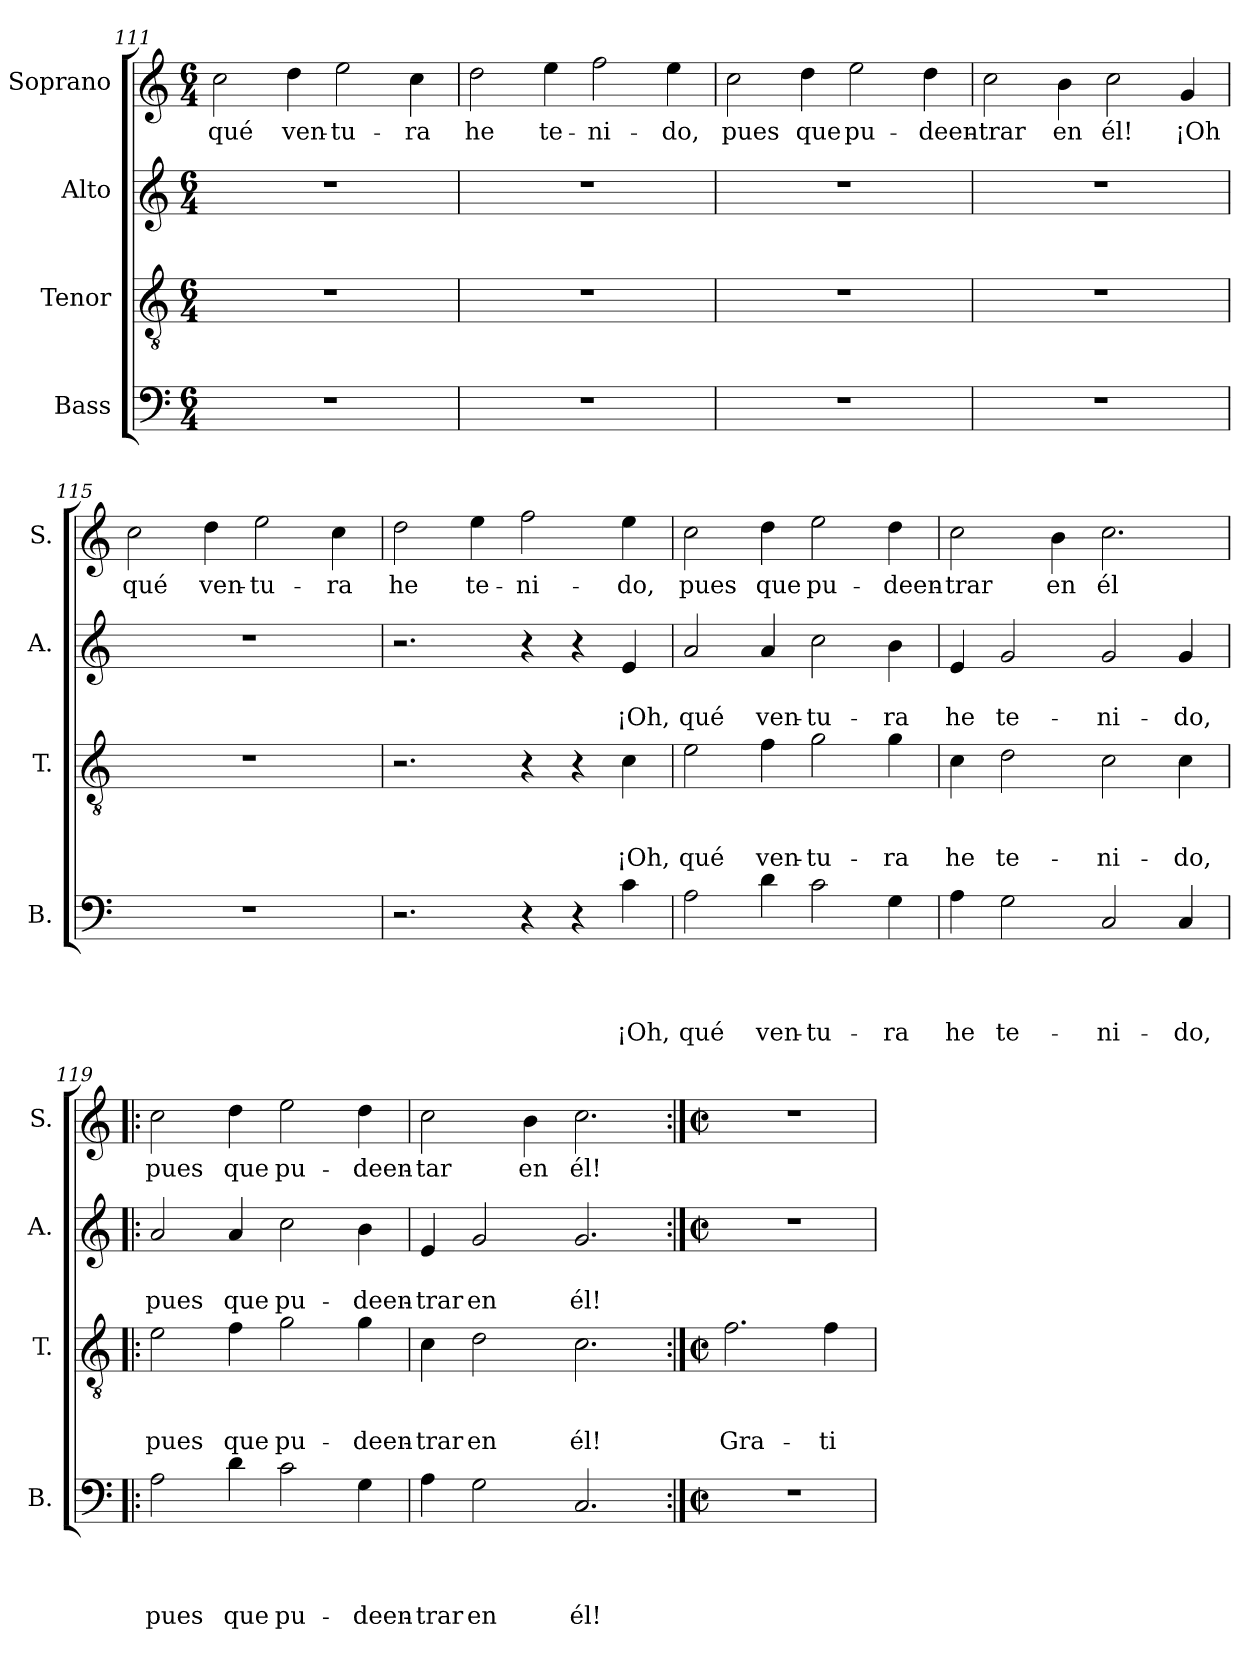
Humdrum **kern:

**kern	**text	**text	**text	**text	**kern	**text	**text	**text	**kern	**text	**text	**kern	**text
*part4	*part4	*part4	*part4	*part4	*part3	*part3	*part3	*part3	*part2	*part2	*part2	*part1	*part1
*staff4	*staff4	*staff4	*staff4	*staff4	*staff3	*staff3	*staff3	*staff3	*staff2	*staff2	*staff2	*staff1	*staff1
*I"Bass	*	*	*	*	*I"Tenor	*	*	*	*I"Alto	*	*	*I"Soprano	*
*I'B.	*	*	*	*	*I'T.	*	*	*	*I'A.	*	*	*I'S.	*
*clefF4	*	*	*	*	*clefGv2	*	*	*	*clefG2	*	*	*clefG2	*
*	*	*	*	*	*ITrd7c12	*	*	*	*	*	*	*	*
*k[]	*	*	*	*	*k[]	*	*	*	*k[]	*	*	*k[]	*
*C:	*	*	*	*	*C:	*	*	*	*C:	*	*	*C:	*
*M6/4	*	*	*	*	*M6/4	*	*	*	*M6/4	*	*	*M6/4	*
=111	=111	=111	=111	=111	=111	=111	=111	=111	=111	=111	=111	=111	=111
!LO:N:vis=1	!	!	!	!	!LO:N:vis=1	!	!	!	!LO:N:vis=1	!	!	!	!LO:LY:b
1.r	.	.	.	.	1.r	.	.	.	1.r	.	.	2cc\	qué
!	!	!	!	!	!	!	!	!	!	!	!	!	!LO:LY:b
.	.	.	.	.	.	.	.	.	.	.	.	4dd\	ven-
!	!	!	!	!	!	!	!	!	!	!	!	!	!LO:LY:b
.	.	.	.	.	.	.	.	.	.	.	.	2ee\	-tu-
!	!	!	!	!	!	!	!	!	!	!	!	!	!LO:LY:b
.	.	.	.	.	.	.	.	.	.	.	.	4cc\	-ra
=112	=112	=112	=112	=112	=112	=112	=112	=112	=112	=112	=112	=112	=112
!LO:N:vis=1	!	!	!	!	!LO:N:vis=1	!	!	!	!LO:N:vis=1	!	!	!	!LO:LY:b
1.r	.	.	.	.	1.r	.	.	.	1.r	.	.	2dd\	he
!	!	!	!	!	!	!	!	!	!	!	!	!	!LO:LY:b
.	.	.	.	.	.	.	.	.	.	.	.	4ee\	te-
!	!	!	!	!	!	!	!	!	!	!	!	!	!LO:LY:b
.	.	.	.	.	.	.	.	.	.	.	.	2ff\	-ni-
!	!	!	!	!	!	!	!	!	!	!	!	!	!LO:LY:b
.	.	.	.	.	.	.	.	.	.	.	.	4ee\	-do,
=113	=113	=113	=113	=113	=113	=113	=113	=113	=113	=113	=113	=113	=113
!LO:N:vis=1	!	!	!	!	!LO:N:vis=1	!	!	!	!LO:N:vis=1	!	!	!	!LO:LY:b
1.r	.	.	.	.	1.r	.	.	.	1.r	.	.	2cc\	pues
!	!	!	!	!	!	!	!	!	!	!	!	!	!LO:LY:b
.	.	.	.	.	.	.	.	.	.	.	.	4dd\	que
!	!	!	!	!	!	!	!	!	!	!	!	!	!LO:LY:b
.	.	.	.	.	.	.	.	.	.	.	.	2ee\	pu-
!	!	!	!	!	!	!	!	!	!	!	!	!	!LO:LY:b
.	.	.	.	.	.	.	.	.	.	.	.	4dd\	-deen-
=114	=114	=114	=114	=114	=114	=114	=114	=114	=114	=114	=114	=114	=114
!LO:N:vis=1	!	!	!	!	!LO:N:vis=1	!	!	!	!LO:N:vis=1	!	!	!	!LO:LY:b
1.r	.	.	.	.	1.r	.	.	.	1.r	.	.	2cc\	-trar
!	!	!	!	!	!	!	!	!	!	!	!	!	!LO:LY:b
.	.	.	.	.	.	.	.	.	.	.	.	4b\	en
!	!	!	!	!	!	!	!	!	!	!	!	!	!LO:LY:b
.	.	.	.	.	.	.	.	.	.	.	.	2cc\	él!
!	!	!	!	!	!	!	!	!	!	!	!	!	!LO:LY:b
.	.	.	.	.	.	.	.	.	.	.	.	4g/	¡Oh
!!LO:LB:g=z
=115	=115	=115	=115	=115	=115	=115	=115	=115	=115	=115	=115	=115	=115
!LO:N:vis=1	!	!	!	!	!LO:N:vis=1	!	!	!	!LO:N:vis=1	!	!	!	!LO:LY:b
1.r	.	.	.	.	1.r	.	.	.	1.r	.	.	2cc\	qué
!	!	!	!	!	!	!	!	!	!	!	!	!	!LO:LY:b
.	.	.	.	.	.	.	.	.	.	.	.	4dd\	ven-
!	!	!	!	!	!	!	!	!	!	!	!	!	!LO:LY:b
.	.	.	.	.	.	.	.	.	.	.	.	2ee\	-tu-
!	!	!	!	!	!	!	!	!	!	!	!	!	!LO:LY:b
.	.	.	.	.	.	.	.	.	.	.	.	4cc\	-ra
=116	=116	=116	=116	=116	=116	=116	=116	=116	=116	=116	=116	=116	=116
!	!	!	!	!	!	!	!	!	!	!	!	!	!LO:LY:b
2.r	.	.	.	.	2.r	.	.	.	2.r	.	.	2dd\	he
!	!	!	!	!	!	!	!	!	!	!	!	!	!LO:LY:b
.	.	.	.	.	.	.	.	.	.	.	.	4ee\	te-
!	!	!	!	!	!	!	!	!	!	!	!	!	!LO:LY:b
4r	.	.	.	.	4r	.	.	.	4r	.	.	2ff\	-ni-
4r	.	.	.	.	4r	.	.	.	4r	.	.	.	.
!	!	!	!	!LO:LY:b	!	!	!	!LO:LY:b	!	!	!LO:LY:b	!	!LO:LY:b
4c\	.	.	.	¡Oh,	4C\	.	.	¡Oh,	4e/	.	¡Oh,	4ee\	-do,
=117	=117	=117	=117	=117	=117	=117	=117	=117	=117	=117	=117	=117	=117
!	!	!	!	!LO:LY:b	!	!	!	!LO:LY:b	!	!	!LO:LY:b	!	!LO:LY:b
2A\	.	.	.	qué	2E\	.	.	qué	2a/	.	qué	2cc\	pues
!	!	!	!	!LO:LY:b	!	!	!	!LO:LY:b	!	!	!LO:LY:b	!	!LO:LY:b
4d\	.	.	.	ven-	4F\	.	.	ven-	4a/	.	ven-	4dd\	que
!	!	!	!	!LO:LY:b	!	!	!	!LO:LY:b	!	!	!LO:LY:b	!	!LO:LY:b
2c\	.	.	.	-tu-	2G\	.	.	-tu-	2cc\	.	-tu-	2ee\	pu-
!	!	!	!	!LO:LY:b	!	!	!	!LO:LY:b	!	!	!LO:LY:b	!	!LO:LY:b
4G\	.	.	.	-ra	4G\	.	.	-ra	4b\	.	-ra	4dd\	-deen-
=118	=118	=118	=118	=118	=118	=118	=118	=118	=118	=118	=118	=118	=118
!	!	!	!	!LO:LY:b	!	!	!	!LO:LY:b	!	!	!LO:LY:b	!	!LO:LY:b
4A\	.	.	.	he	4C\	.	.	he	4e/	.	he	2cc\	-trar
!	!	!	!	!LO:LY:b	!	!	!	!LO:LY:b	!	!	!LO:LY:b	!	!
2G\	.	.	.	te-	2D\	.	.	te-	2g/	.	te-	.	.
!	!	!	!	!	!	!	!	!	!	!	!	!	!LO:LY:b
.	.	.	.	.	.	.	.	.	.	.	.	4b\	en
!	!	!	!	!LO:LY:b	!	!	!	!LO:LY:b	!	!	!LO:LY:b	!	!LO:LY:b
2C/	.	.	.	-ni-	2C\	.	.	-ni-	2g/	.	-ni-	2.cc\	él
!	!	!	!	!LO:LY:b	!	!	!	!LO:LY:b	!	!	!LO:LY:b	!	!
4C/	.	.	.	-do,	4C\	.	.	-do,	4g/	.	-do,	.	.
!!LO:LB:g=z
=119!|:	=119!|:	=119!|:	=119!|:	=119!|:	=119!|:	=119!|:	=119!|:	=119!|:	=119!|:	=119!|:	=119!|:	=119!|:	=119!|:
!	!	!	!	!LO:LY:b	!	!	!	!LO:LY:b	!	!	!LO:LY:b	!	!LO:LY:b
2A\	.	.	.	pues	2E\	.	.	pues	2a/	.	pues	2cc\	pues
!	!	!	!	!LO:LY:b	!	!	!	!LO:LY:b	!	!	!LO:LY:b	!	!LO:LY:b
4d\	.	.	.	que	4F\	.	.	que	4a/	.	que	4dd\	que
!	!	!	!	!LO:LY:b	!	!	!	!LO:LY:b	!	!	!LO:LY:b	!	!LO:LY:b
2c\	.	.	.	pu-	2G\	.	.	pu-	2cc\	.	pu-	2ee\	pu-
!	!	!	!	!LO:LY:b	!	!	!	!LO:LY:b	!	!	!LO:LY:b	!	!LO:LY:b
4G\	.	.	.	-deen-	4G\	.	.	-deen-	4b\	.	-deen-	4dd\	-deen-
=120	=120	=120	=120	=120	=120	=120	=120	=120	=120	=120	=120	=120	=120
!	!	!	!	!LO:LY:b	!	!	!	!LO:LY:b	!	!	!LO:LY:b	!	!LO:LY:b
4A\	.	.	.	-trar	4C\	.	.	-trar	4e/	.	-trar	2cc\	-tar
!	!	!	!	!LO:LY:b	!	!	!	!LO:LY:b	!	!	!LO:LY:b	!	!
2G\	.	.	.	en	2D\	.	.	en	2g/	.	en	.	.
!	!	!	!	!	!	!	!	!	!	!	!	!	!LO:LY:b
.	.	.	.	.	.	.	.	.	.	.	.	4b\	en
!	!	!	!	!LO:LY:b	!	!	!	!LO:LY:b	!	!	!LO:LY:b	!	!LO:LY:b
2.C/	.	.	.	él!	2.C\	.	.	él!	2.g/	.	él!	2.cc\	él!
=121:|!	=121:|!	=121:|!	=121:|!	=121:|!	=121:|!	=121:|!	=121:|!	=121:|!	=121:|!	=121:|!	=121:|!	=121:|!	=121:|!
*M2/2	*	*	*	*	*M2/2	*	*	*	*M2/2	*	*	*M2/2	*
*met(c|)	*	*	*	*	*met(c|)	*	*	*	*met(c|)	*	*	*met(c|)	*
!	!	!	!	!	!	!	!	!LO:LY:b	!	!	!	!	!
1r	.	.	.	.	2.F\	.	.	Gra-	1r	.	.	1r	.
!	!	!	!	!	!	!	!	!LO:LY:b	!	!	!	!	!
.	.	.	.	.	4F\	.	.	-ti-	.	.	.	.	.
=	=	=	=	=	=	=	=	=	=	=	=	=	=
*-	*-	*-	*-	*-	*-	*-	*-	*-	*-	*-	*-	*-	*-
